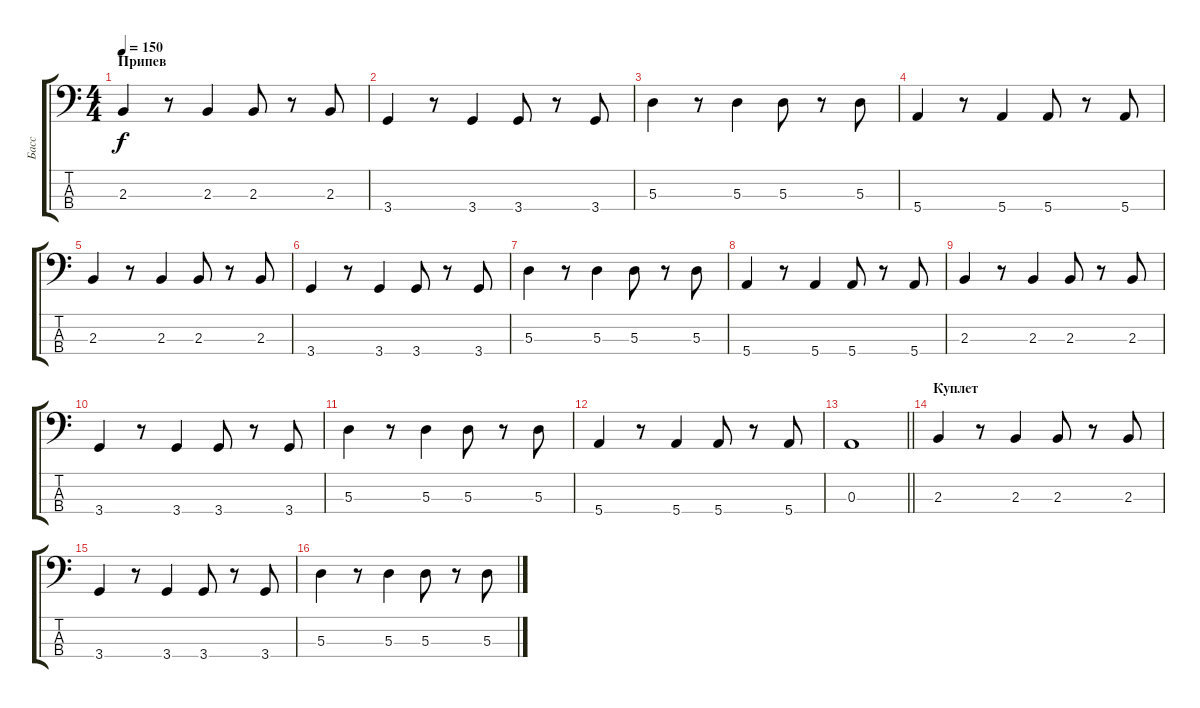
\track ("Басс" "Басс") {instrument electricbassfinger}
\staff {score tabs}
\tuning (G2 D2 A1 E1) {hide}
\ts (4 4)
\section ("" "Припев")
\tempo 150
\clef f4
\ks c
2.3.4{dy f} r.8 2.3.4 2.3.8 r.8 2.3.8 |
3.4.4 r.8 3.4.4 3.4.8 r.8 3.4.8 |
5.3.4 r.8 5.3.4 5.3.8 r.8 5.3.8 |
5.4.4 r.8 5.4.4 5.4.8 r.8 5.4.8 |
2.3.4 r.8 2.3.4 2.3.8 r.8 2.3.8 |
3.4.4 r.8 3.4.4 3.4.8 r.8 3.4.8 |
5.3.4 r.8 5.3.4 5.3.8 r.8 5.3.8 |
5.4.4 r.8 5.4.4 5.4.8 r.8 5.4.8 |
2.3.4 r.8 2.3.4 2.3.8 r.8 2.3.8 |
3.4.4 r.8 3.4.4 3.4.8 r.8 3.4.8 |
5.3.4 r.8 5.3.4 5.3.8 r.8 5.3.8 |
5.4.4 r.8 5.4.4 5.4.8 r.8 5.4.8 |
\barLineRight lightlight
0.3.1 |
\section ("" "Куплет")
2.3.4 r.8 2.3.4 2.3.8 r.8 2.3.8 |
3.4.4 r.8 3.4.4 3.4.8 r.8 3.4.8 |
5.3.4 r.8 5.3.4 5.3.8 r.8 5.3.8
